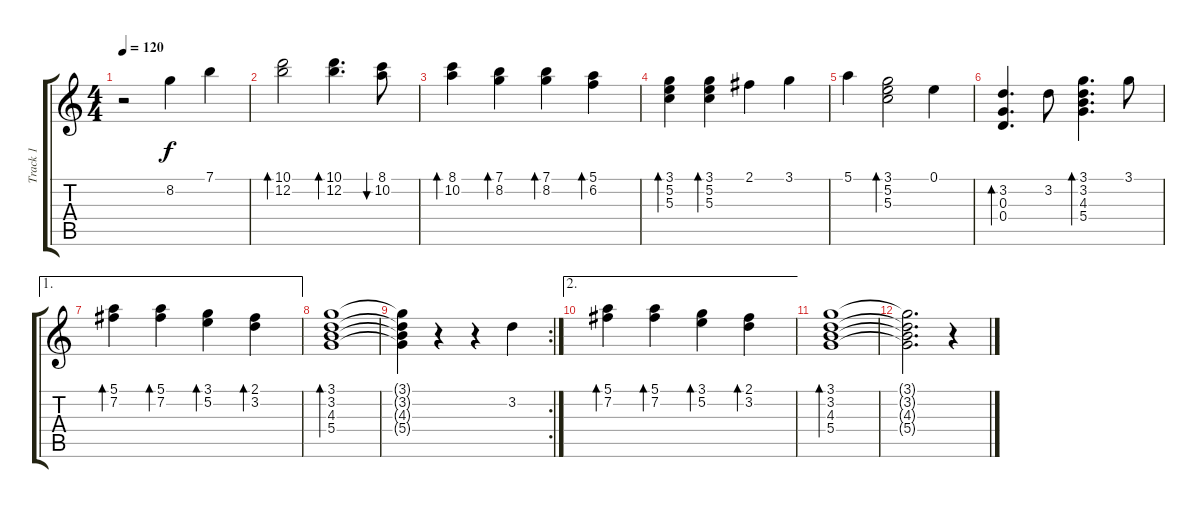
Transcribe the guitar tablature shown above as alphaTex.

\track ("Track 1" "Track 1") {instrument acousticguitarsteel}
\staff {score tabs}
\tuning (E4 B3 G3 D3 A2 E2) {hide}
\ts (4 4)
\tempo 120
\clef g2
\ks c
r.2{dy f} 8.2.4 7.1.4 |
(10.1 12.2).2{bd 480} (10.1 12.2).4{d bd 240} (8.1 10.2).8{bu 30} |
(8.1 10.2).4{bd 120} (7.1 8.2).4{bd 120} (7.1 8.2).4{bd 120} (5.1 6.2).4{bd 120} |
(3.1 5.2 5.3).4{bd 120} (3.1 5.2 5.3).4{bd 120} 2.1.4 3.1.4 |
5.1.4 (3.1 5.2 5.3).2{bd 480} 0.1.4 |
(3.2 0.3 0.4).4{d bd 240} 3.2.8 (3.1 3.2 4.3 5.4).4{d bd 240} 3.1.8 |
\ae 1
(5.1 7.2).4{bd 120} (5.1 7.2).4{bd 120} (3.1 5.2).4{bd 120} (2.1 3.2).4{bd 120} |
(3.1 3.2 4.3 5.4).1{bd 480} |
\rc 2
(3.1{t} 3.2{t} 4.3{t} 5.4{t}).4 r.4 r.4 3.2.4 |
\ae 2
(5.1 7.2).4{bd 120} (5.1 7.2).4{bd 120} (3.1 5.2).4{bd 120} (2.1 3.2).4{bd 120} |
(3.1 3.2 4.3 5.4).1{bd 480} |
(3.1{t} 3.2{t} 4.3{t} 5.4{t}).2{d} r.4
